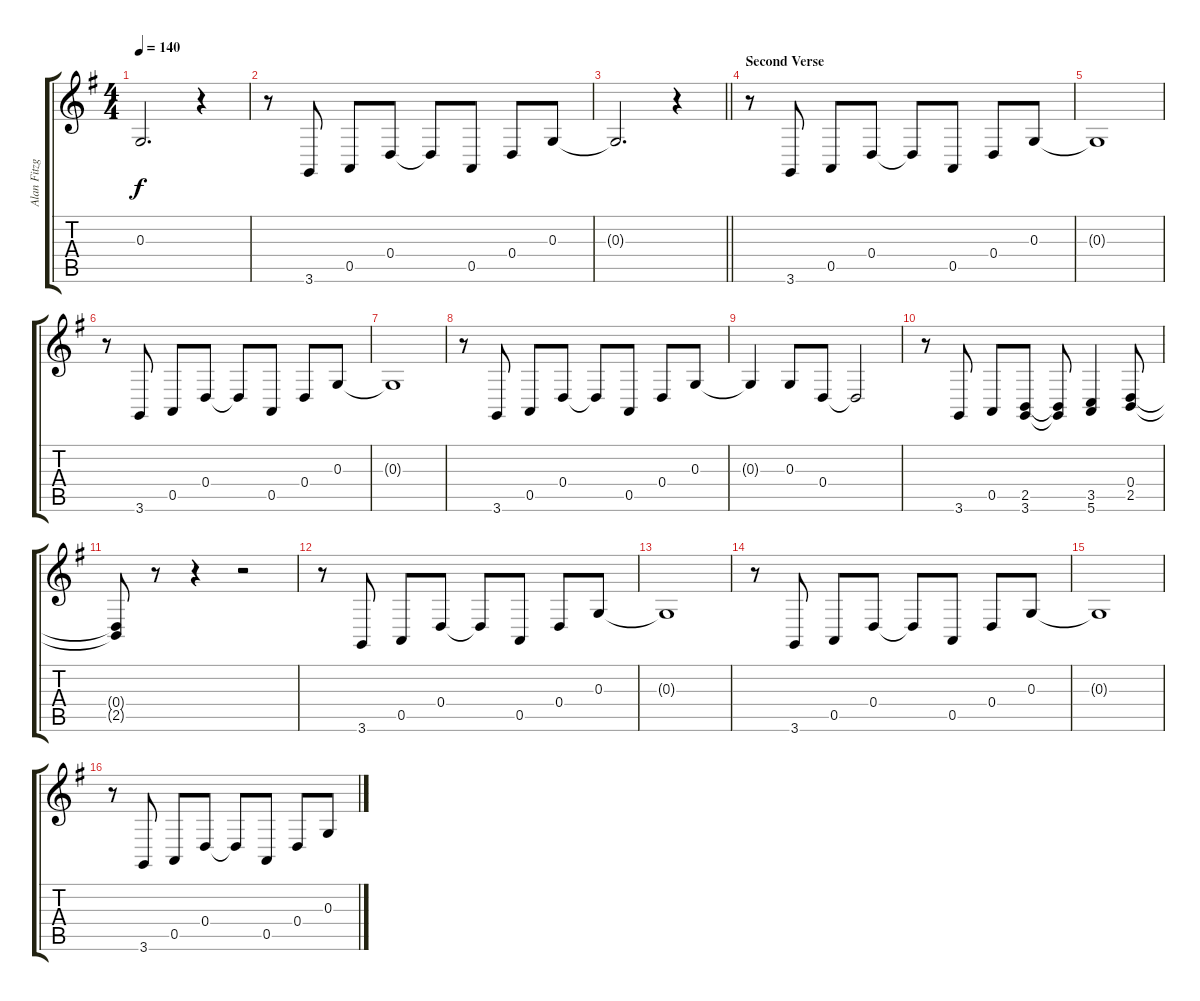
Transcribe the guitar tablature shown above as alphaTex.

\track ("Alan Fitzgerald 1" "Alan Fitzg") {instrument synthstrings1}
\staff {score tabs}
\tuning (E4 B3 G3 D3 A2 E2) {hide}
\ts (4 4)
\tempo 140
\clef g2
\ks g
0.3{t}.2{d dy f} r.4 |
r.8 3.6.8 0.5.8 0.4.8 0.4{t}.8 0.5.8 0.4.8 0.3.8 |
\barLineRight lightlight
0.3{t}.2{d} r.4 |
\section ("" "Second Verse")
r.8 3.6.8 0.5.8 0.4.8 0.4{t}.8 0.5.8 0.4.8 0.3.8 |
0.3{t}.1 |
r.8 3.6.8 0.5.8 0.4.8 0.4{t}.8 0.5.8 0.4.8 0.3.8 |
0.3{t}.1 |
r.8 3.6.8 0.5.8 0.4.8 0.4{t}.8 0.5.8 0.4.8 0.3.8 |
0.3{t}.4 0.3.8 0.4.8 0.4{t}.2 |
r.8 3.6.8 0.5.8 (2.5 3.6).8 (2.5{t} 3.6{t}).8 (3.5 5.6).4 (0.4 2.5).8 |
(0.4{t} 2.5{t}).8 r.8 r.4 r.2 |
r.8 3.6.8 0.5.8 0.4.8 0.4{t}.8 0.5.8 0.4.8 0.3.8 |
0.3{t}.1 |
r.8 3.6.8 0.5.8 0.4.8 0.4{t}.8 0.5.8 0.4.8 0.3.8 |
0.3{t}.1 |
r.8 3.6.8 0.5.8 0.4.8 0.4{t}.8 0.5.8 0.4.8 0.3.8
